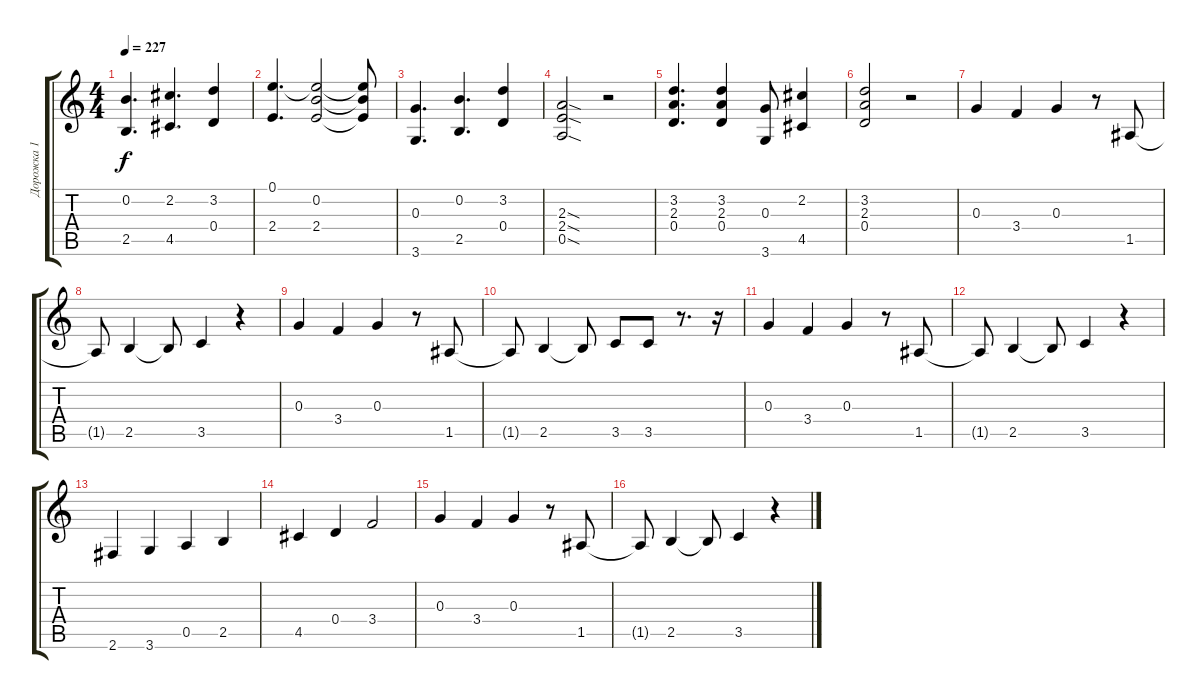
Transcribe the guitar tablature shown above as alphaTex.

\track ("Дорожка 1" "Дорожка 1") {instrument distortionguitar}
\staff {score tabs}
\tuning (E4 B3 G3 D3 A2 E2) {hide}
\ts (4 4)
\tempo 227
\clef g2
\ks c
(0.2 2.5).4{d dy f} (2.2 4.5).4{d} (3.2 0.4).4 |
(0.1 2.4).4{d} (0.1{t} 0.2 2.4).2 (0.1{t} 0.2{t} 2.4{t}).8 |
(0.3 3.6).4{d} (0.2 2.5).4{d} (3.2 0.4).4 |
(2.3{sod} 2.4{sod} 0.5{sod}).2 r.2 |
(3.2 2.3 0.4).4{d} (3.2 2.3 0.4).4 (0.3 3.6).8 (2.2 4.5).4 |
(3.2 2.3 0.4).2 r.2 |
0.3.4 3.4.4 0.3.4 r.8 1.5.8 |
1.5{t}.8 2.5.4 2.5{t}.8 3.5.4 r.4 |
0.3.4 3.4.4 0.3.4 r.8 1.5.8 |
1.5{t}.8 2.5.4 2.5{t}.8 3.5.8 3.5.8 r.8{d} r.16 |
0.3.4 3.4.4 0.3.4 r.8 1.5.8 |
1.5{t}.8 2.5.4 2.5{t}.8 3.5.4 r.4 |
2.6.4 3.6.4 0.5.4 2.5.4 |
4.5.4 0.4.4 3.4.2 |
0.3.4 3.4.4 0.3.4 r.8 1.5.8 |
1.5{t}.8 2.5.4 2.5{t}.8 3.5.4 r.4
